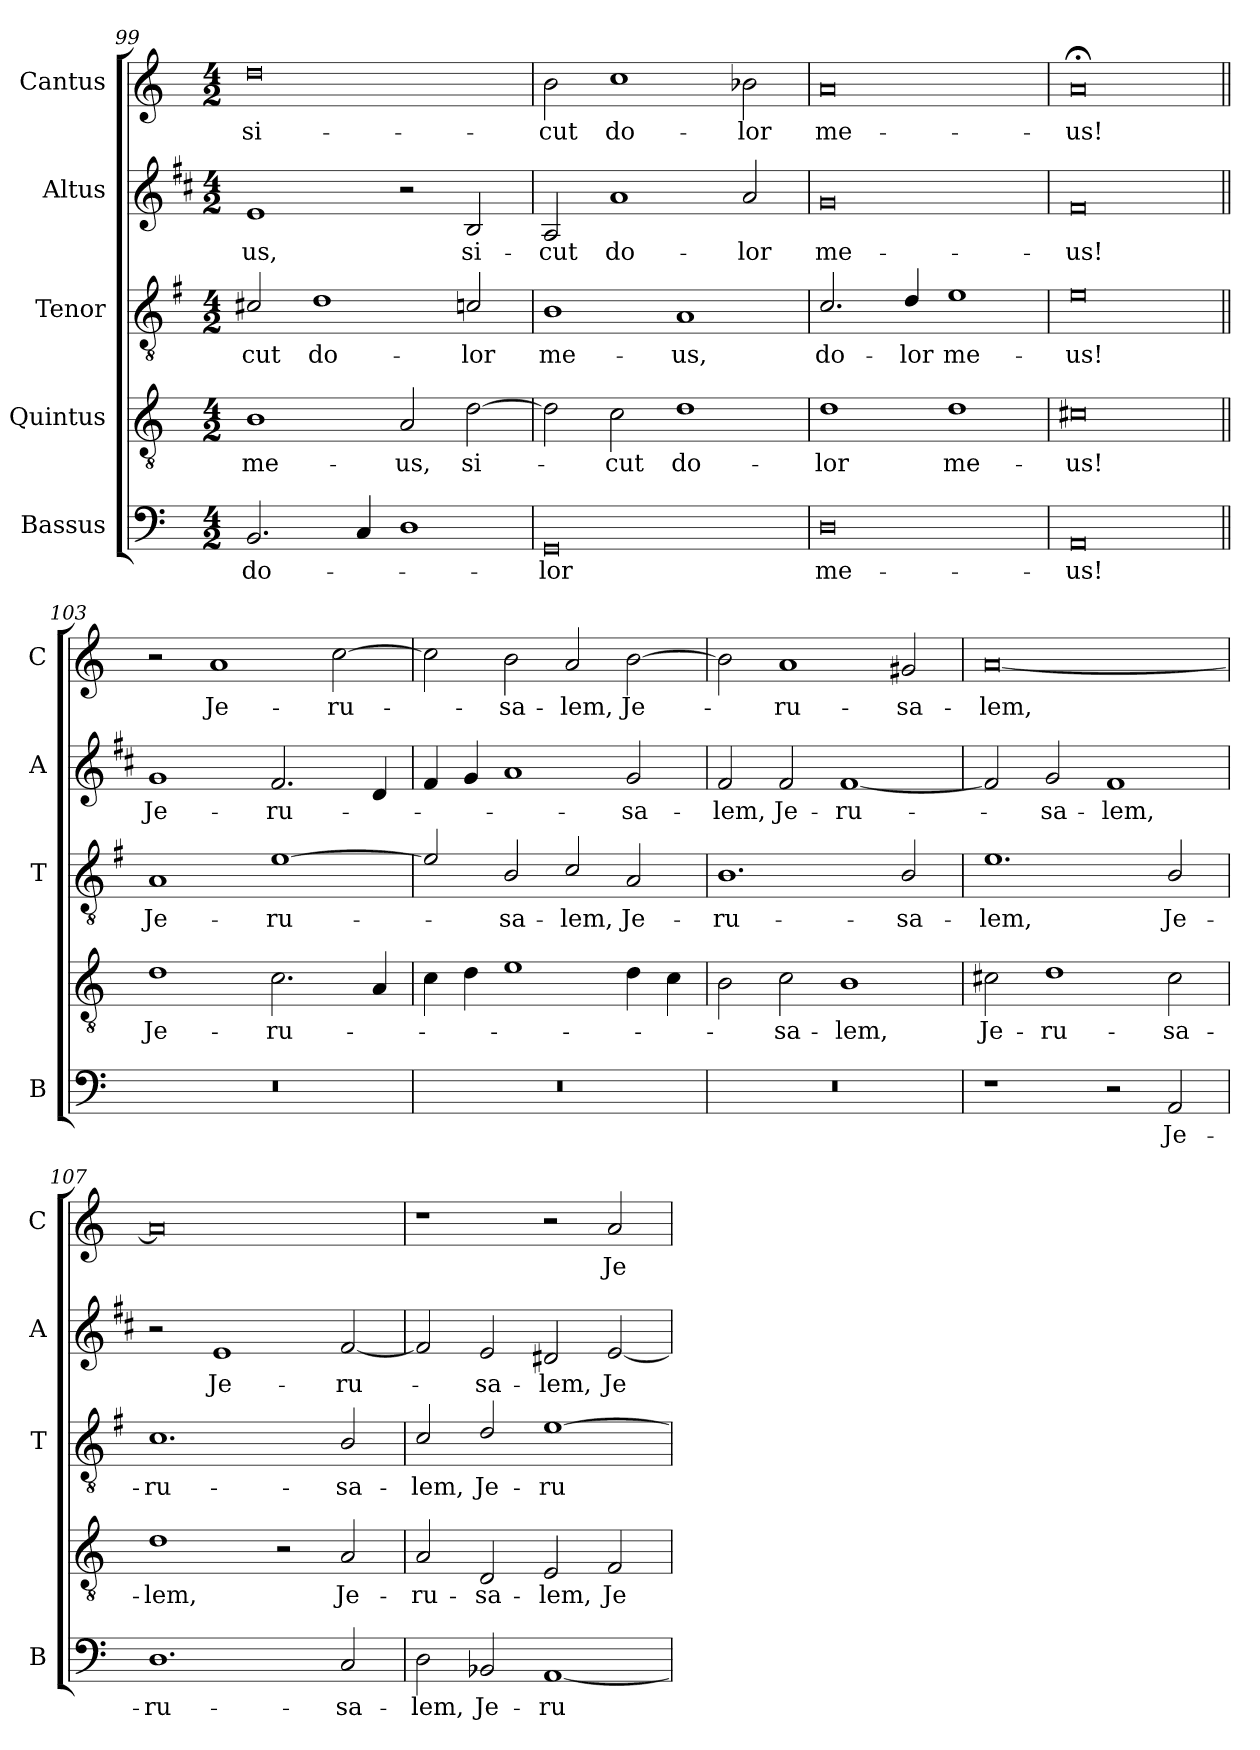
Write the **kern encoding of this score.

**kern	**text	**kern	**text	**kern	**text	**kern	**text	**kern	**text
*part5	*part5	*part4	*part4	*part3	*part3	*part2	*part2	*part1	*part1
*staff5	*staff5	*staff4	*staff4	*staff3	*staff3	*staff2	*staff2	*staff1	*staff1
*I"Bassus	*	*I"Quintus	*	*I"Tenor	*	*I"Altus	*	*I"Cantus	*
*I'B	*	*	*	*I'T	*	*I'A	*	*I'C	*
*clefF4	*	*clefGv2	*	*clefGv2	*	*clefG2	*	*clefG2	*
*	*	*	*	*ITrd4c7	*	*ITrd1c2	*	*	*
*k[]	*	*k[]	*	*k[]	*	*k[]	*	*k[]	*
*C:	*	*C:	*	*C:	*	*C:	*	*C:	*
*M4/2	*	*M4/2	*	*M4/2	*	*M4/2	*	*M4/2	*
=99	=99	=99	=99	=99	=99	=99	=99	=99	=99
!	!LO:LY:b	!	!LO:LY:b	!	!LO:LY:b	!	!LO:LY:b	!	!LO:LY:b
2.BB/	do-	1B	me-	2F#X/	-cut	1d	-us,	0dd	si-
!	!	!	!	!	!LO:LY:b	!	!	!	!
.	.	.	.	1G	do-	.	.	.	.
4C/	.	.	.	.	.	.	.	.	.
!	!	!	!LO:LY:b	!	!	!	!	!	!
1D	.	2A/	-us,	.	.	2r	.	.	.
!	!	!	!LO:LY:b	!	!LO:LY:b	!	!LO:LY:b	!	!
.	.	[2d\	si-	2Fn/	-lor	2A/	si-	.	.
=100	=100	=100	=100	=100	=100	=100	=100	=100	=100
!	!LO:LY:b	!	!	!	!LO:LY:b	!	!LO:LY:b	!	!LO:LY:b
0GG	-lor	2d\]	.	1E	me-	2G/	-cut	2b\	-cut
!	!	!	!LO:LY:b	!	!	!	!LO:LY:b	!	!LO:LY:b
.	.	2c\	-cut	.	.	1g	do-	1cc	do-
!	!	!	!LO:LY:b	!	!LO:LY:b	!	!	!	!
.	.	1d	do-	1D	-us,	.	.	.	.
!	!	!	!	!	!	!	!LO:LY:b	!	!LO:LY:b
.	.	.	.	.	.	2g/	-lor	2b-X\	-lor
=101	=101	=101	=101	=101	=101	=101	=101	=101	=101
!	!LO:LY:b	!	!LO:LY:b	!	!LO:LY:b	!	!LO:LY:b	!	!LO:LY:b
0D	me-	1d	-lor	2.F/	do-	0f	me-	0a	me-
!	!	!	!	!	!LO:LY:b	!	!	!	!
.	.	.	.	4G/	-lor	.	.	.	.
!	!	!	!LO:LY:b	!	!LO:LY:b	!	!	!	!
.	.	1d	me-	1A	me-	.	.	.	.
=102	=102	=102	=102	=102	=102	=102	=102	=102	=102
!	!LO:LY:b	!	!LO:LY:b	!	!LO:LY:b	!	!LO:LY:b	!	!LO:LY:b
0AA	-us!	0c#X	-us!	0A	-us!	0e	-us!	0a;<	-us!
!!LO:PB:g=z
=103||	=103||	=103||	=103||	=103||	=103||	=103||	=103||	=103||	=103||
!	!	!	!LO:LY:b	!	!LO:LY:b	!	!LO:LY:b	!	!
0r	.	1d	Je-	1D	Je-	1f	Je-	2r	.
!	!	!	!	!	!	!	!	!	!LO:LY:b
.	.	.	.	.	.	.	.	1a	Je-
!	!	!	!LO:LY:b	!	!LO:LY:b	!	!LO:LY:b	!	!
.	.	2.c\	-ru-	[1A	-ru-	2.e/	-ru-	.	.
!	!	!	!	!	!	!	!	!	!LO:LY:b
.	.	.	.	.	.	.	.	[2cc\	-ru-
.	.	4A/	.	.	.	4c/	.	.	.
=104	=104	=104	=104	=104	=104	=104	=104	=104	=104
0r	.	4c\	.	2A/]	.	4e/	.	2cc\]	.
.	.	4d\	.	.	.	4f/	.	.	.
!	!	!	!	!	!LO:LY:b	!	!	!	!LO:LY:b
.	.	1e	.	2E/	-sa-	1g	.	2b\	-sa-
!	!	!	!	!	!LO:LY:b	!	!	!	!LO:LY:b
.	.	.	.	2F/	-lem,	.	.	2a/	-lem,
!	!	!	!	!	!LO:LY:b	!	!LO:LY:b	!	!LO:LY:b
.	.	4d\	.	2D/	Je-	2f/	-sa-	[2b\	Je-
.	.	4c\	.	.	.	.	.	.	.
=105	=105	=105	=105	=105	=105	=105	=105	=105	=105
!	!	!	!	!	!LO:LY:b	!	!LO:LY:b	!	!
0r	.	2B\	.	1.E	-ru-	2e/	-lem,	2b\]	.
!	!	!	!LO:LY:b	!	!	!	!LO:LY:b	!	!LO:LY:b
.	.	2c\	-sa-	.	.	2e/	Je-	1a	-ru-
!	!	!	!LO:LY:b	!	!	!	!LO:LY:b	!	!
.	.	1B	-lem,	.	.	[1e	-ru-	.	.
!	!	!	!	!	!LO:LY:b	!	!	!	!LO:LY:b
.	.	.	.	2E/	-sa-	.	.	2g#X/	-sa-
=106	=106	=106	=106	=106	=106	=106	=106	=106	=106
!	!	!	!LO:LY:b	!	!LO:LY:b	!	!	!	!LO:LY:b
1r	.	2c#X\	Je-	1.A	-lem,	2e/]	.	[0a	-lem,
!	!	!	!LO:LY:b	!	!	!	!LO:LY:b	!	!
.	.	1d	-ru-	.	.	2f/	-sa-	.	.
!	!	!	!	!	!	!	!LO:LY:b	!	!
2r	.	.	.	.	.	1e	-lem,	.	.
!	!LO:LY:b	!	!LO:LY:b	!	!LO:LY:b	!	!	!	!
2AA/	Je-	2c#\	-sa-	2E/	Je-	.	.	.	.
=107	=107	=107	=107	=107	=107	=107	=107	=107	=107
!	!LO:LY:b	!	!LO:LY:b	!	!LO:LY:b	!	!	!	!
1.D	-ru-	1d	-lem,	1.F	-ru-	2r	.	0a]	.
!	!	!	!	!	!	!	!LO:LY:b	!	!
.	.	.	.	.	.	1d	Je-	.	.
.	.	2r	.	.	.	.	.	.	.
!	!LO:LY:b	!	!LO:LY:b	!	!LO:LY:b	!	!LO:LY:b	!	!
2C/	-sa-	2A/	Je-	2E/	-sa-	[2e/	-ru-	.	.
!!LO:LB:g=z
=108	=108	=108	=108	=108	=108	=108	=108	=108	=108
!	!LO:LY:b	!	!LO:LY:b	!	!LO:LY:b	!	!	!	!
2D\	-lem,	2A/	-ru-	2F/	-lem,	2e/]	.	1r	.
!	!LO:LY:b	!	!LO:LY:b	!	!LO:LY:b	!	!LO:LY:b	!	!
2BB-X/	Je-	2D/	-sa-	2G/	Je-	2d/	-sa-	.	.
!	!LO:LY:b	!	!LO:LY:b	!	!LO:LY:b	!	!LO:LY:b	!	!
[1AA	-ru-	2E/	-lem,	[1A	-ru-	2c#X/	-lem,	2r	.
!	!	!	!LO:LY:b	!	!	!	!LO:LY:b	!	!LO:LY:b
.	.	2F/	Je-	.	.	[2d/	Je-	2a/	Je-
=	=	=	=	=	=	=	=	=	=
*-	*-	*-	*-	*-	*-	*-	*-	*-	*-
